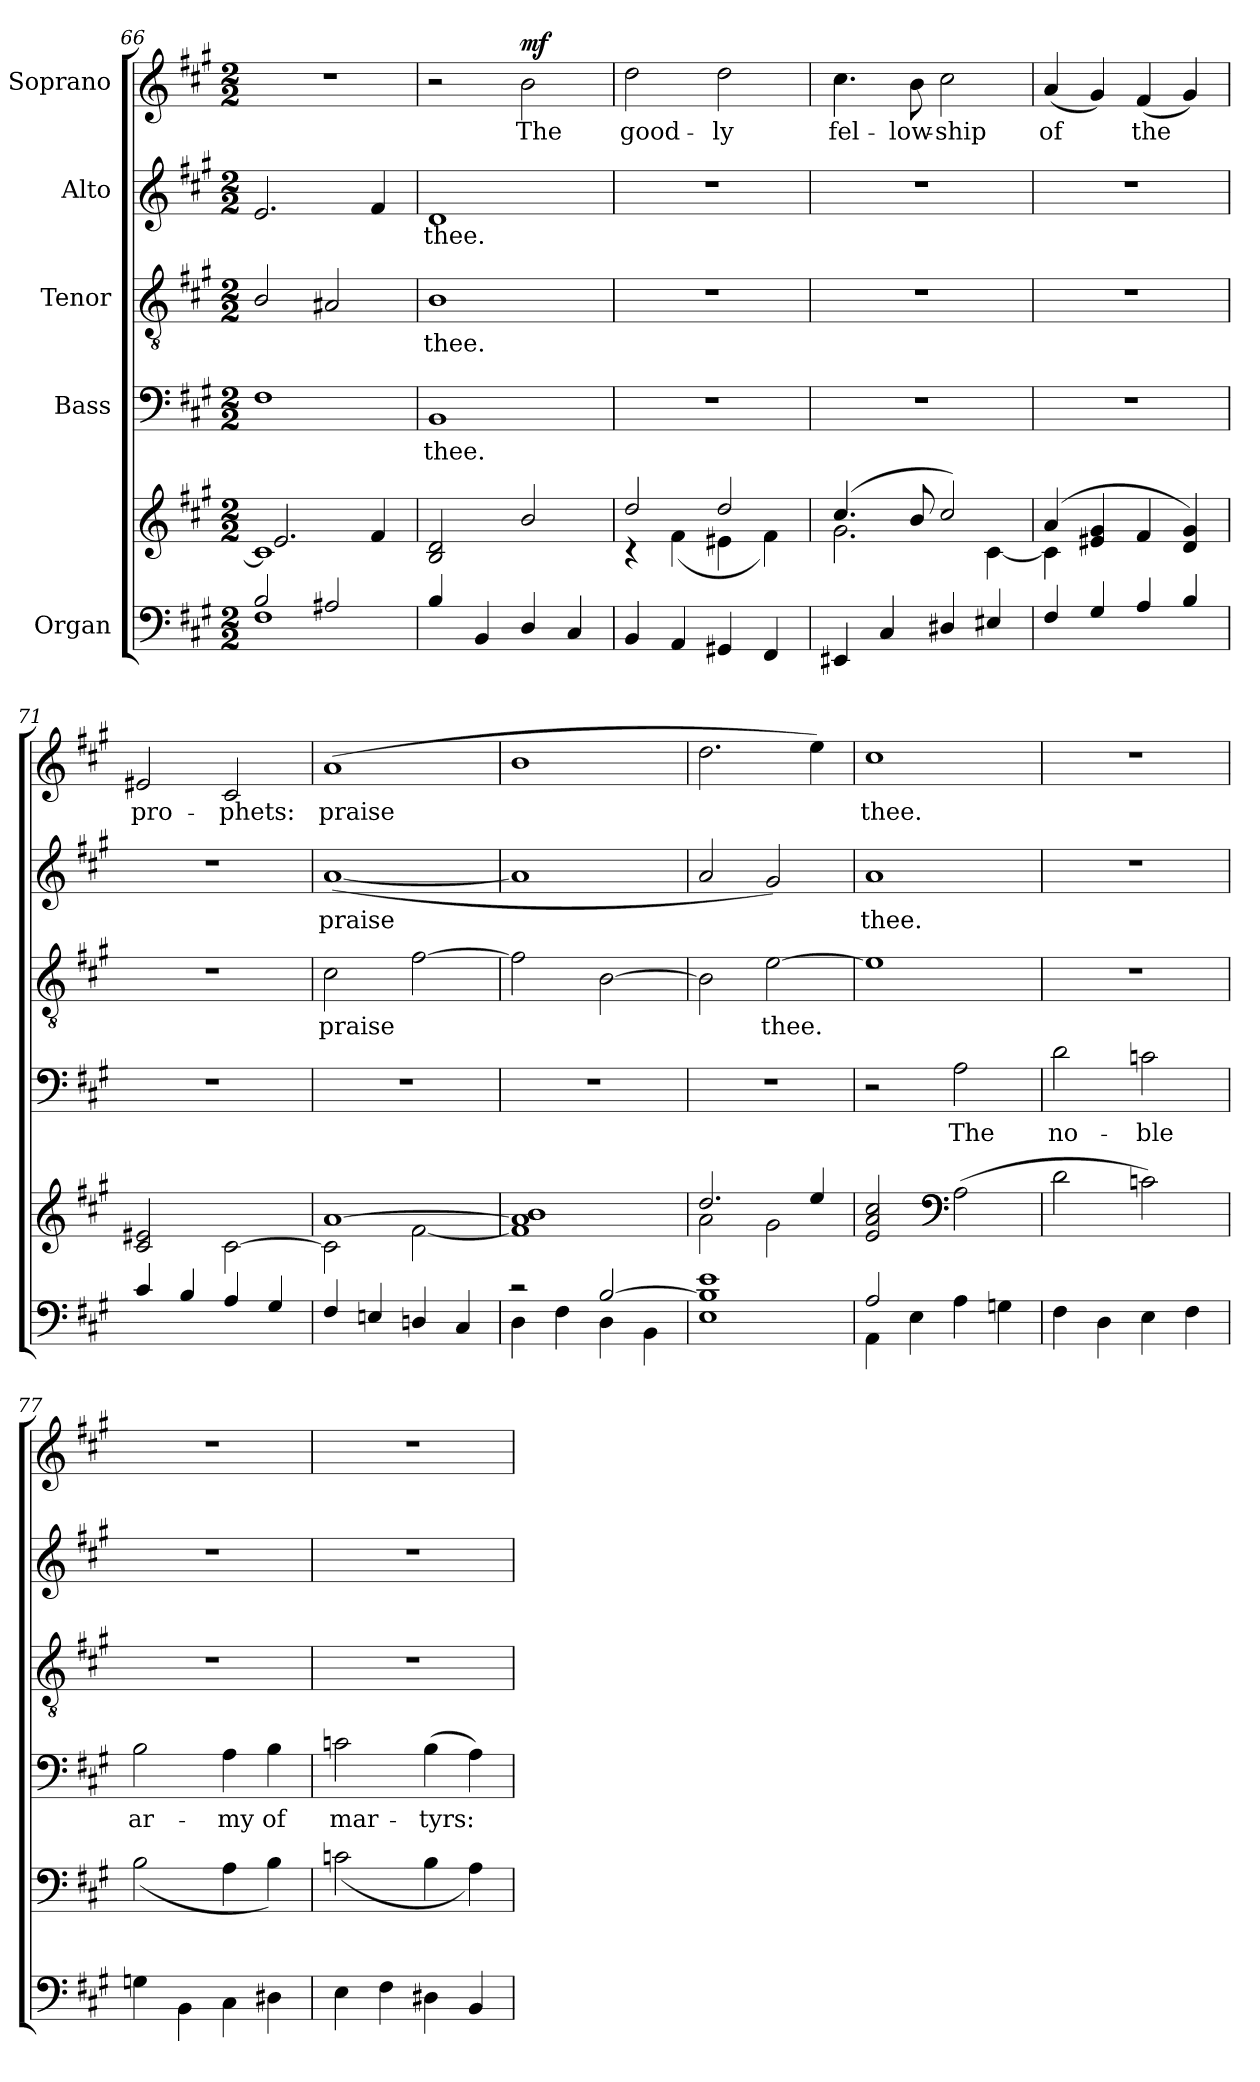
**kern	**kern	**kern	**text	**kern	**text	**kern	**text	**kern	**text	**dynam
*part5	*part5	*part4	*part4	*part3	*part3	*part2	*part2	*part1	*part1	*part1
*staff6	*staff5	*staff4	*staff4	*staff3	*staff3	*staff2	*staff2	*staff1	*staff1	*staff1
*I"Organ	*	*I"Bass	*	*I"Tenor	*	*I"Alto	*	*I"Soprano	*	*
*clefF4	*clefG2	*clefF4	*	*clefGv2	*	*clefG2	*	*clefG2	*	*
*k[f#c#g#]	*k[f#c#g#]	*k[f#c#g#]	*	*k[f#c#g#]	*	*k[f#c#g#]	*	*k[f#c#g#]	*	*
*A:	*A:	*A:	*	*A:	*	*A:	*	*A:	*	*
*M2/2	*M2/2	*M2/2	*	*M2/2	*	*M2/2	*	*M2/2	*	*
=66	=66	=66	=66	=66	=66	=66	=66	=66	=66	=66
*^	*^	*	*	*	*	*	*	*	*	*
2B/	1F#	1c#]	2.e/	1F#	.	2B/	.	2.e/	.	1r	.	.
2A#X/	.	.	.	.	.	2A#X/	.	.	.	.	.	.
.	.	.	4f#/	.	.	.	.	4f#/	.	.	.	.
=67	=67	=67	=67	=67	=67	=67	=67	=67	=67	=67	=67	=67
!	!	!	!	!	!LO:LY:b	!	!LO:LY:b	!	!LO:LY:b	!	!	!
4B/	1ryy	2ryy	2B/ 2d/	1BB	thee.	1B	thee.	1d	thee.	2r	.	.
4BB/	.	.	.	.	.	.	.	.	.	.	.	.
!	!	!	!	!	!	!	!	!	!	!	!LO:LY:b	!LO:DY:b
4D/	.	2b/	2ryy	.	.	.	.	.	.	2b\	The	mf
4C#/	.	.	.	.	.	.	.	.	.	.	.	.
=68	=68	=68	=68	=68	=68	=68	=68	=68	=68	=68	=68	=68
!	!	!	!	!	!	!	!	!	!	!	!LO:LY:b	!
4BB/	1ryy	2dd/	4r	1r	.	1r	.	1r	.	2dd\	good-	.
4AA/	.	.	(<4f#\	.	.	.	.	.	.	.	.	.
!	!	!	!	!	!	!	!	!	!	!	!LO:LY:b	!
4GG#X/	.	2dd/	4e#X\	.	.	.	.	.	.	2dd\	-ly	.
4FF#/	.	.	4f#\)	.	.	.	.	.	.	.	.	.
=69	=69	=69	=69	=69	=69	=69	=69	=69	=69	=69	=69	=69
!	!	!	!	!	!	!	!	!	!	!	!LO:LY:b	!
4EE#X/	1ryy	(>4.cc#/	2.g#\	1r	.	1r	.	1r	.	4.cc#\	fel-	.
4C#/	.	.	.	.	.	.	.	.	.	.	.	.
!	!	!	!	!	!	!	!	!	!	!	!LO:LY:b	!
.	.	8b/	.	.	.	.	.	.	.	8b\	-low-	.
!	!	!	!	!	!	!	!	!	!	!	!LO:LY:b	!
4D#X/	.	2cc#/)	.	.	.	.	.	.	.	2cc#\	-ship	.
4E#X/	.	.	[4c#\	.	.	.	.	.	.	.	.	.
=70	=70	=70	=70	=70	=70	=70	=70	=70	=70	=70	=70	=70
!	!	!	!	!	!	!	!	!	!	!	!LO:LY:b	!
4F#/	1ryy	(>4a/	4c#\]	1r	.	1r	.	1r	.	(<4a/	of	.
4G#/	.	4e#X/ 4g#/	4ryy	.	.	.	.	.	.	4g#/)	.	.
!	!	!	!	!	!	!	!	!	!	!	!LO:LY:b	!
4A/	.	4f#/	2ryy	.	.	.	.	.	.	(<4f#/	the	.
4B/	.	4d/ 4g#/)	.	.	.	.	.	.	.	4g#/)	.	.
=71	=71	=71	=71	=71	=71	=71	=71	=71	=71	=71	=71	=71
!	!	!	!	!	!	!	!	!	!	!	!LO:LY:b	!
4c#/	1ryy	2c#/ 2e#X/	2ryy	1r	.	1r	.	1r	.	2e#X/	pro-	.
4B/	.	.	.	.	.	.	.	.	.	.	.	.
!	!	!	!	!	!	!	!	!	!	!	!LO:LY:b	!
4A/	.	2ryy	[2c#\	.	.	.	.	.	.	2c#/	-phets:	.
4G#/	.	.	.	.	.	.	.	.	.	.	.	.
!!LO:PB:g=z
=72	=72	=72	=72	=72	=72	=72	=72	=72	=72	=72	=72	=72
!	!	!	!	!	!	!	!LO:LY:b	!	!LO:LY:b	!	!LO:LY:b	!
4F#/	1ryy	[1a	2c#\]	1r	.	2c#\	praise	(<[1a	praise	(<1a	praise	.
4En/	.	.	.	.	.	.	.	.	.	.	.	.
4Dn/	.	.	[2f#\	.	.	[2f#\	.	.	.	.	.	.
4C#/	.	.	.	.	.	.	.	.	.	.	.	.
=73	=73	=73	=73	=73	=73	=73	=73	=73	=73	=73	=73	=73
2r	4D\	1a] 1b	1f#]	1r	.	2f#\]	.	1a]	.	1b	.	.
.	4F#\	.	.	.	.	.	.	.	.	.	.	.
[2B/	4D\	.	.	.	.	[2B\	.	.	.	.	.	.
.	4BB\	.	.	.	.	.	.	.	.	.	.	.
!!LO:LB:g=z
=74	=74	=74	=74	=74	=74	=74	=74	=74	=74	=74	=74	=74
1B] 1e	1E	2a\	2.dd/	1r	.	2B\]	.	2a/	.	2.dd\	.	.
!	!	!	!	!	!	!	!LO:LY:b	!	!	!	!	!
.	.	2g#\	.	.	.	[2e\	thee.	2g#/)	.	.	.	.
.	.	.	4ee/	.	.	.	.	.	.	4ee\)	.	.
=75	=75	=75	=75	=75	=75	=75	=75	=75	=75	=75	=75	=75
!	!	!	!	!	!	!	!	!	!LO:LY:b	!	!LO:LY:b	!
2A/	4AA\	2e/ 2a/ 2cc#/	2ryy	2r	.	1e]	.	1a	thee.	1cc#	thee.	.
.	4E\	.	.	.	.	.	.	.	.	.	.	.
*	*	*clefF4	*	*	*	*	*	*	*	*	*	*
!	!	!	!	!	!LO:LY:b	!	!	!	!	!	!	!
2ryy	4A\	2ryy	(<2A\	2A\	The	.	.	.	.	.	.	.
.	4Gn\	.	.	.	.	.	.	.	.	.	.	.
=76	=76	=76	=76	=76	=76	=76	=76	=76	=76	=76	=76	=76
!	!	!	!	!	!LO:LY:b	!	!	!	!	!	!	!
1ryy	4F#\	1ryy	2d\	2d\	no-	1r	.	1r	.	1r	.	.
.	4D\	.	.	.	.	.	.	.	.	.	.	.
!	!	!	!	!	!LO:LY:b	!	!	!	!	!	!	!
.	4E\	.	2cn\)	2cn\	-ble	.	.	.	.	.	.	.
.	4F#\	.	.	.	.	.	.	.	.	.	.	.
=77	=77	=77	=77	=77	=77	=77	=77	=77	=77	=77	=77	=77
!	!	!	!	!	!LO:LY:b	!	!	!	!	!	!	!
1ryy	4Gn\	1ryy	(<2B\	2B\	ar-	1r	.	1r	.	1r	.	.
.	4BB\	.	.	.	.	.	.	.	.	.	.	.
!	!	!	!	!	!LO:LY:b	!	!	!	!	!	!	!
.	4C#\	.	4A\	4A\	-my	.	.	.	.	.	.	.
!	!	!	!	!	!LO:LY:b	!	!	!	!	!	!	!
.	4D#X\	.	4B\)	4B\	of	.	.	.	.	.	.	.
=78	=78	=78	=78	=78	=78	=78	=78	=78	=78	=78	=78	=78
!	!	!	!	!	!LO:LY:b	!	!	!	!	!	!	!
1ryy	4E\	1ryy	(<2cn\	2cn\	mar-	1r	.	1r	.	1r	.	.
.	4F#\	.	.	.	.	.	.	.	.	.	.	.
!	!	!	!	!	!LO:LY:b	!	!	!	!	!	!	!
.	4D#X\	.	4B\	(>4B\	-tyrs:	.	.	.	.	.	.	.
.	4BB/	.	4A\)	4A\)	.	.	.	.	.	.	.	.
*v	*v	*	*	*	*	*	*	*	*	*	*	*
*	*v	*v	*	*	*	*	*	*	*	*	*
=	=	=	=	=	=	=	=	=	=	=
*-	*-	*-	*-	*-	*-	*-	*-	*-	*-	*-
